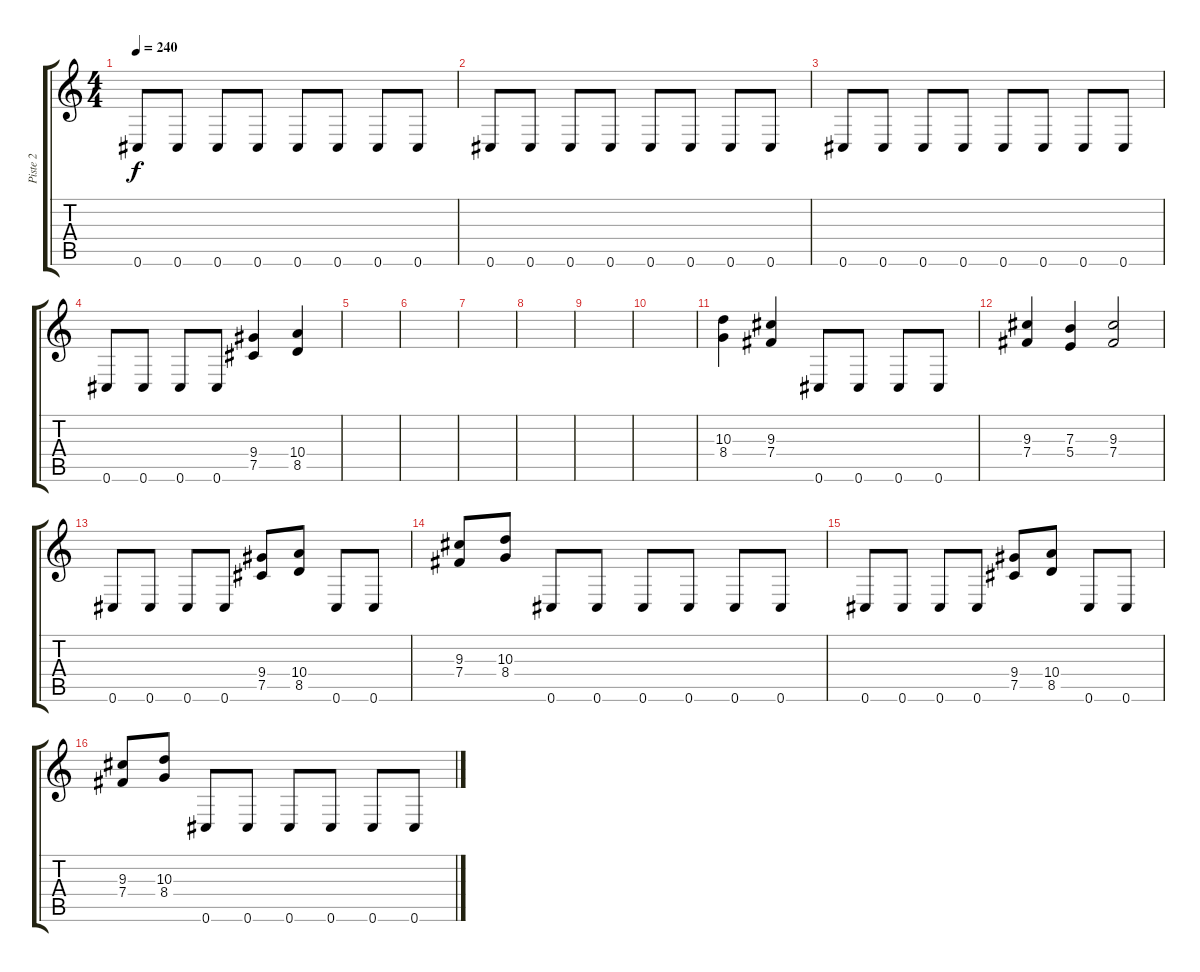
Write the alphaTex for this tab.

\track ("Piste 2" "Piste 2") {instrument distortionguitar}
\staff {score tabs}
\tuning (Db4 Ab3 E3 B2 Gb2 Db2) {hide}
\ts (4 4)
\tempo 240
\clef g2
\ks c
0.6.8{dy f} 0.6.8 0.6.8 0.6.8 0.6.8 0.6.8 0.6.8 0.6.8 |
0.6.8 0.6.8 0.6.8 0.6.8 0.6.8 0.6.8 0.6.8 0.6.8 |
0.6.8 0.6.8 0.6.8 0.6.8 0.6.8 0.6.8 0.6.8 0.6.8 |
0.6.8 0.6.8 0.6.8 0.6.8 (9.4 7.5).4 (10.4 8.5).4 |
|
|
|
|
|
|
(10.3 8.4).4 (9.3 7.4).4 0.6.8 0.6.8 0.6.8 0.6.8 |
(9.3 7.4).4 (7.3 5.4).4 (9.3 7.4).2 |
0.6.8 0.6.8 0.6.8 0.6.8 (9.4 7.5).8 (10.4 8.5).8 0.6.8 0.6.8 |
(9.3 7.4).8 (10.3 8.4).8 0.6.8 0.6.8 0.6.8 0.6.8 0.6.8 0.6.8 |
0.6.8 0.6.8 0.6.8 0.6.8 (9.4 7.5).8 (10.4 8.5).8 0.6.8 0.6.8 |
(9.3 7.4).8 (10.3 8.4).8 0.6.8 0.6.8 0.6.8 0.6.8 0.6.8 0.6.8
